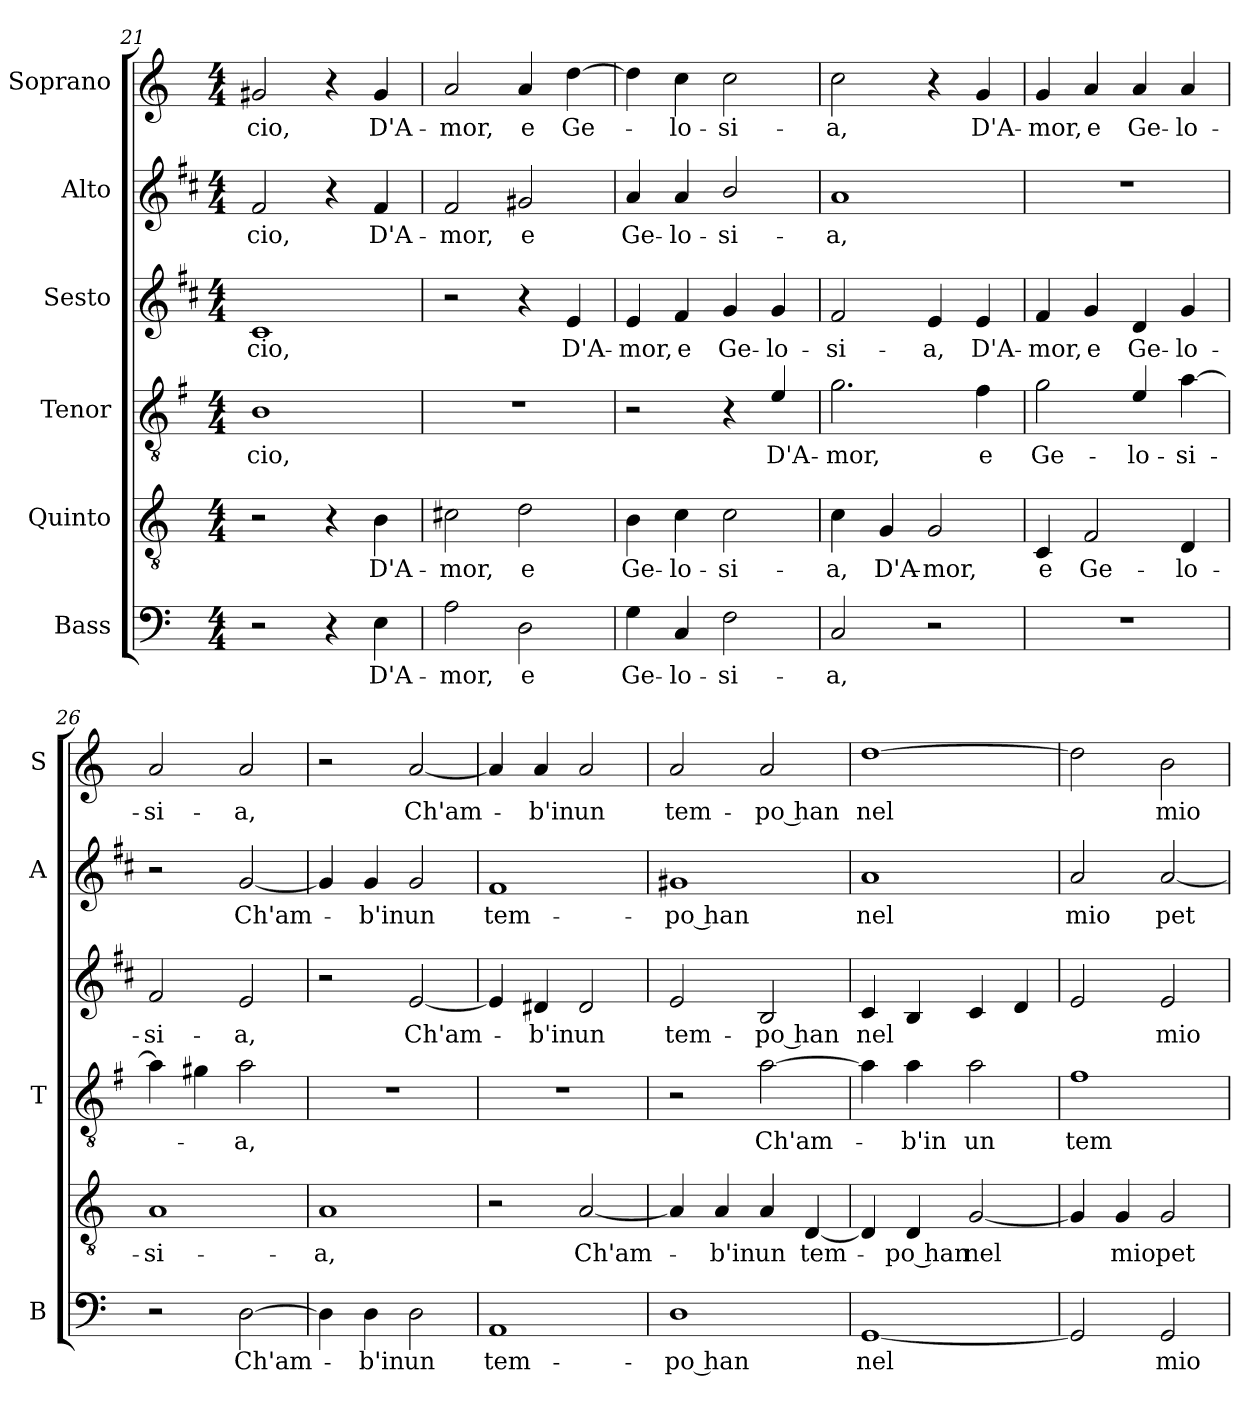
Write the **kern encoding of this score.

**kern	**text	**kern	**text	**kern	**text	**kern	**text	**kern	**text	**kern	**text
*part6	*part6	*part5	*part5	*part4	*part4	*part3	*part3	*part2	*part2	*part1	*part1
*staff6	*staff6	*staff5	*staff5	*staff4	*staff4	*staff3	*staff3	*staff2	*staff2	*staff1	*staff1
*I"Bass	*	*I"Quinto	*	*I"Tenor	*	*I"Sesto	*	*I"Alto	*	*I"Soprano	*
*I'B	*	*	*	*I'T	*	*	*	*I'A	*	*I'S	*
*clefF4	*	*clefGv2	*	*clefGv2	*	*clefG2	*	*clefG2	*	*clefG2	*
*	*	*	*	*ITrd4c7	*	*ITrd1c2	*	*ITrd1c2	*	*	*
*k[]	*	*k[]	*	*k[]	*	*k[]	*	*k[]	*	*k[]	*
*C:	*	*C:	*	*C:	*	*C:	*	*C:	*	*C:	*
*M4/4	*	*M4/4	*	*M4/4	*	*M4/4	*	*M4/4	*	*M4/4	*
=21	=21	=21	=21	=21	=21	=21	=21	=21	=21	=21	=21
!	!	!	!	!	!LO:LY:b	!	!LO:LY:b	!	!LO:LY:b	!	!LO:LY:b
2r	.	2r	.	1E	-cio,	1B	-cio,	2e/	-cio,	2g#X/	-cio,
4r	.	4r	.	.	.	.	.	4r	.	4r	.
!	!LO:LY:b	!	!LO:LY:b	!	!	!	!	!	!LO:LY:b	!	!LO:LY:b
4E\	D'A-	4B\	D'A-	.	.	.	.	4e/	D'A-	4g#/	D'A-
=22	=22	=22	=22	=22	=22	=22	=22	=22	=22	=22	=22
!	!LO:LY:b	!	!LO:LY:b	!	!	!	!	!	!LO:LY:b	!	!LO:LY:b
2A\	-mor,	2c#X\	-mor,	1r	.	2r	.	2e/	-mor,	2a/	-mor,
!	!LO:LY:b	!	!LO:LY:b	!	!	!	!	!	!LO:LY:b	!	!LO:LY:b
2D\	e	2d\	e	.	.	4r	.	2f#X/	e	4a/	e
!	!	!	!	!	!	!	!LO:LY:b	!	!	!	!LO:LY:b
.	.	.	.	.	.	4d/	D'A-	.	.	[4dd\	Ge-
=23	=23	=23	=23	=23	=23	=23	=23	=23	=23	=23	=23
!	!LO:LY:b	!	!LO:LY:b	!	!	!	!LO:LY:b	!	!LO:LY:b	!	!
4G\	Ge-	4B\	Ge-	2r	.	4d/	-mor,	4g/	Ge-	4dd\]	.
!	!LO:LY:b	!	!LO:LY:b	!	!	!	!LO:LY:b	!	!LO:LY:b	!	!LO:LY:b
4C/	-lo-	4c\	-lo-	.	.	4e/	e	4g/	-lo-	4cc\	-lo-
!	!LO:LY:b	!	!LO:LY:b	!	!	!	!LO:LY:b	!	!LO:LY:b	!	!LO:LY:b
2F\	-si-	2c\	-si-	4r	.	4f/	Ge-	2a/	-si-	2cc\	-si-
!	!	!	!	!	!LO:LY:b	!	!LO:LY:b	!	!	!	!
.	.	.	.	4A/	D'A-	4f/	-lo-	.	.	.	.
=24	=24	=24	=24	=24	=24	=24	=24	=24	=24	=24	=24
!	!LO:LY:b	!	!LO:LY:b	!	!LO:LY:b	!	!LO:LY:b	!	!LO:LY:b	!	!LO:LY:b
2C/	-a,	4c\	-a,	2.c\	-mor,	2e/	-si-	1g	-a,	2cc\	-a,
!	!	!	!LO:LY:b	!	!	!	!	!	!	!	!
.	.	4G/	D'A-	.	.	.	.	.	.	.	.
!	!	!	!LO:LY:b	!	!	!	!LO:LY:b	!	!	!	!
2r	.	2G/	-mor,	.	.	4d/	-a,	.	.	4r	.
!	!	!	!	!	!LO:LY:b	!	!LO:LY:b	!	!	!	!LO:LY:b
.	.	.	.	4B\	e	4d/	D'A-	.	.	4g/	D'A-
!!LO:LB:g=z
=25	=25	=25	=25	=25	=25	=25	=25	=25	=25	=25	=25
!	!	!	!LO:LY:b	!	!LO:LY:b	!	!LO:LY:b	!	!	!	!LO:LY:b
1r	.	4C/	e	2c\	Ge-	4e/	-mor,	1r	.	4g/	-mor,
!	!	!	!LO:LY:b	!	!	!	!LO:LY:b	!	!	!	!LO:LY:b
.	.	2F/	Ge-	.	.	4f/	e	.	.	4a/	e
!	!	!	!	!	!LO:LY:b	!	!LO:LY:b	!	!	!	!LO:LY:b
.	.	.	.	4A/	-lo-	4c/	Ge-	.	.	4a/	Ge-
!	!	!	!LO:LY:b	!	!LO:LY:b	!	!LO:LY:b	!	!	!	!LO:LY:b
.	.	4D/	-lo-	[4d\	-si-	4f/	-lo-	.	.	4a/	-lo-
=26	=26	=26	=26	=26	=26	=26	=26	=26	=26	=26	=26
!	!	!	!LO:LY:b	!	!	!	!LO:LY:b	!	!	!	!LO:LY:b
2r	.	1A	-si-	4d\]	.	2e/	-si-	2r	.	2a/	-si-
.	.	.	.	4c#X\	.	.	.	.	.	.	.
!	!LO:LY:b	!	!	!	!LO:LY:b	!	!LO:LY:b	!	!LO:LY:b	!	!LO:LY:b
[2D\	Ch'am-	.	.	2d\	-a,	2d/	-a,	[2f/	Ch'am-	2a/	-a,
=27	=27	=27	=27	=27	=27	=27	=27	=27	=27	=27	=27
!	!	!	!LO:LY:b	!	!	!	!	!	!	!	!
4D\]	.	1A	-a,	1r	.	2r	.	4f/]	.	2r	.
!	!LO:LY:b	!	!	!	!	!	!	!	!LO:LY:b	!	!
4D\	-b'in	.	.	.	.	.	.	4f/	-b'in	.	.
!	!LO:LY:b	!	!	!	!	!	!LO:LY:b	!	!LO:LY:b	!	!LO:LY:b
2D\	un	.	.	.	.	[2d/	Ch'am-	2f/	un	[2a/	Ch'am-
=28	=28	=28	=28	=28	=28	=28	=28	=28	=28	=28	=28
!	!LO:LY:b	!	!	!	!	!	!	!	!LO:LY:b	!	!
1AA	tem-	2r	.	1r	.	4d/]	.	1e	tem-	4a/]	.
!	!	!	!	!	!	!	!LO:LY:b	!	!	!	!LO:LY:b
.	.	.	.	.	.	4c#X/	-b'in	.	.	4a/	-b'in
!	!	!	!LO:LY:b	!	!	!	!LO:LY:b	!	!	!	!LO:LY:b
.	.	[2A/	Ch'am-	.	.	2c#/	un	.	.	2a/	un
=29	=29	=29	=29	=29	=29	=29	=29	=29	=29	=29	=29
!	!LO:LY:b	!	!	!	!	!	!LO:LY:b	!	!LO:LY:b	!	!LO:LY:b
1D	-po han	4A/]	.	2r	.	2d/	tem-	1f#X	-po han	2a/	tem-
!	!	!	!LO:LY:b	!	!	!	!	!	!	!	!
.	.	4A/	-b'in	.	.	.	.	.	.	.	.
!	!	!	!LO:LY:b	!	!LO:LY:b	!	!LO:LY:b	!	!	!	!LO:LY:b
.	.	4A/	un	[2d\	Ch'am-	2A/	-po han	.	.	2a/	-po han
!	!	!	!LO:LY:b	!	!	!	!	!	!	!	!
.	.	[4D/	tem-	.	.	.	.	.	.	.	.
=30	=30	=30	=30	=30	=30	=30	=30	=30	=30	=30	=30
!	!LO:LY:b	!	!	!	!	!	!LO:LY:b	!	!LO:LY:b	!	!LO:LY:b
[1GG	nel	4D/]	.	4d\]	.	4B/	nel	1g	nel	[1dd	nel
!	!	!	!LO:LY:b	!	!LO:LY:b	!	!	!	!	!	!
.	.	4D/	-po han	4d\	-b'in	4A/	.	.	.	.	.
!	!	!	!LO:LY:b	!	!LO:LY:b	!	!	!	!	!	!
.	.	[2G/	nel	2d\	un	4B/	.	.	.	.	.
.	.	.	.	.	.	4c/	.	.	.	.	.
=31	=31	=31	=31	=31	=31	=31	=31	=31	=31	=31	=31
!	!	!	!	!	!LO:LY:b	!	!	!	!LO:LY:b	!	!
2GG/]	.	4G/]	.	1B	tem-	2d/	.	2g/	mio	2dd\]	.
!	!	!	!LO:LY:b	!	!	!	!	!	!	!	!
.	.	4G/	mio	.	.	.	.	.	.	.	.
!	!LO:LY:b	!	!LO:LY:b	!	!	!	!LO:LY:b	!	!LO:LY:b	!	!LO:LY:b
2GG/	mio	2G/	pet-	.	.	2d/	mio	[2g/	pet-	2b\	mio
=	=	=	=	=	=	=	=	=	=	=	=
*-	*-	*-	*-	*-	*-	*-	*-	*-	*-	*-	*-
